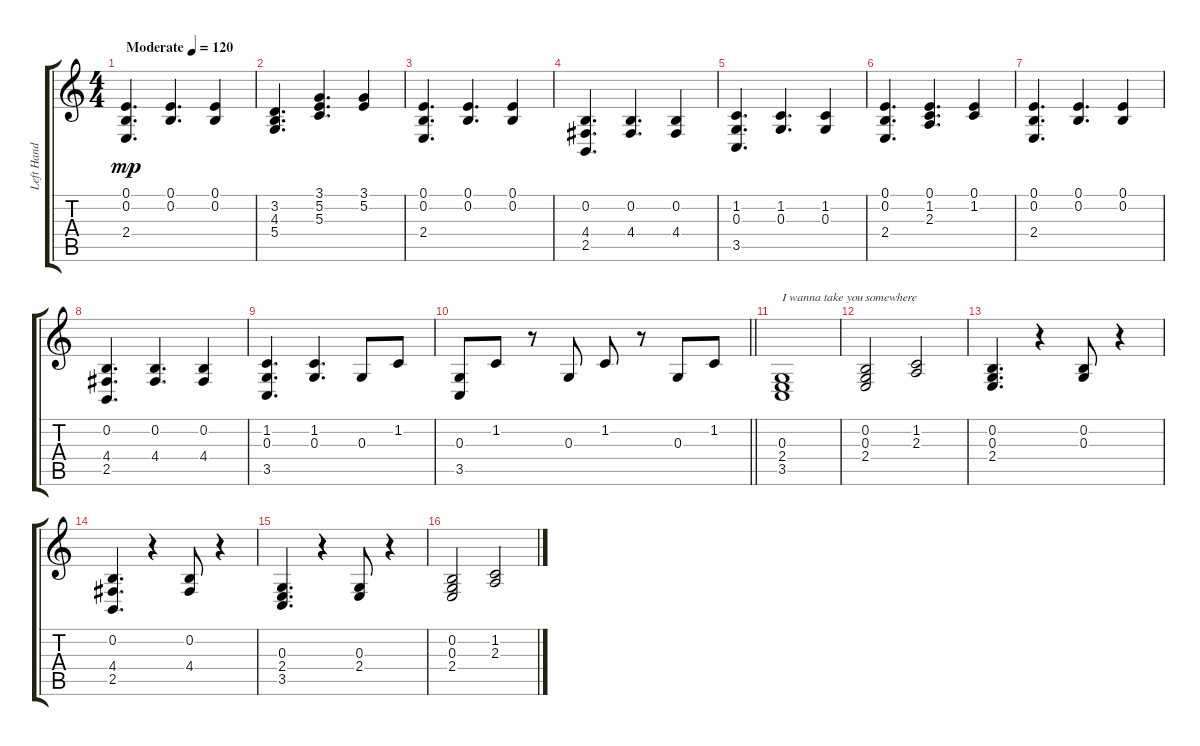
\track ("Left Hand" "Left Hand") {instrument acousticgrandpiano}
\staff {score tabs}
\tuning (E4 B3 G3 D3 A2 E2) {hide}
\ts (4 4)
\tempo (120 "Moderate")
\clef g2
\ks c
(0.1 0.2 2.4).4{d dy mp instrument acousticgrandpiano} (0.1 0.2).4{d} (0.1 0.2).4 |
(3.2 4.3 5.4).4{d} (3.1 5.2 5.3).4{d} (3.1 5.2).4 |
(0.1 0.2 2.4).4{d} (0.1 0.2).4{d} (0.1 0.2).4 |
(0.2 4.4 2.5).4{d} (0.2 4.4).4{d} (0.2 4.4).4 |
(1.2 0.3 3.5).4{d} (1.2 0.3).4{d} (1.2 0.3).4 |
(0.1 0.2 2.4).4{d} (0.1 1.2 2.3).4{d} (0.1 1.2).4 |
(0.1 0.2 2.4).4{d} (0.1 0.2).4{d} (0.1 0.2).4 |
(0.2 4.4 2.5).4{d} (0.2 4.4).4{d} (0.2 4.4).4 |
(1.2 0.3 3.5).4{d} (1.2 0.3).4{d} 0.3.8 1.2.8 |
\barLineRight lightlight
(0.3 3.5).8 1.2.8 r.8 0.3.8 1.2.8 r.8 0.3.8 1.2.8 |
\section ("" "")
(0.3 2.4 3.5).1{txt "I wanna take you"} |
(0.2 0.3 2.4).2{txt "somewhere"} (1.2 2.3).2 |
(0.2 0.3 2.4).4{d} r.4 (0.2 0.3).8 r.4 |
(0.2 4.4 2.5).4{d} r.4 (0.2 4.4).8 r.4 |
(0.3 2.4 3.5).4{d} r.4 (0.3 2.4).8 r.4 |
(0.2 0.3 2.4).2 (1.2 2.3).2
